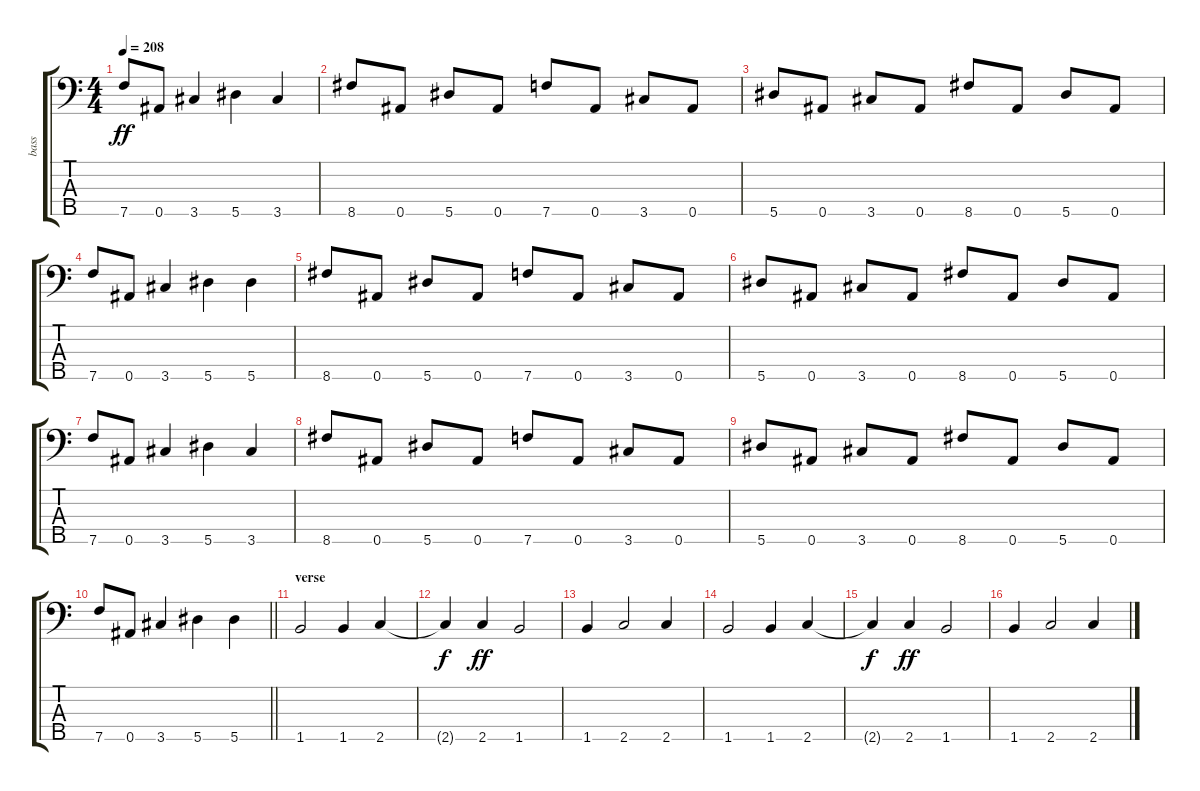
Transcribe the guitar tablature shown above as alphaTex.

\track ("bass" "bass") {instrument slapbass1}
\staff {score tabs}
\tuning (G3 Eb3 Bb2 F2 Bb1) {hide}
\ts (4 4)
\tempo 208
\clef f4
\ks c
7.5.8{dy ff} 0.5.8 3.5.4 5.5.4 3.5.4 |
8.5.8 0.5.8 5.5.8 0.5.8 7.5.8 0.5.8 3.5.8 0.5.8 |
5.5.8 0.5.8 3.5.8 0.5.8 8.5.8 0.5.8 5.5.8 0.5.8 |
7.5.8 0.5.8 3.5.4 5.5.4 5.5.4 |
8.5.8 0.5.8 5.5.8 0.5.8 7.5.8 0.5.8 3.5.8 0.5.8 |
5.5.8 0.5.8 3.5.8 0.5.8 8.5.8 0.5.8 5.5.8 0.5.8 |
7.5.8 0.5.8 3.5.4 5.5.4 3.5.4 |
8.5.8 0.5.8 5.5.8 0.5.8 7.5.8 0.5.8 3.5.8 0.5.8 |
5.5.8 0.5.8 3.5.8 0.5.8 8.5.8 0.5.8 5.5.8 0.5.8 |
\barLineRight lightlight
7.5.8 0.5.8 3.5.4 5.5.4 5.5.4 |
\section ("" "verse")
1.5.2 1.5.4 2.5.4 |
2.5{t}.4{dy f} 2.5.4{dy ff} 1.5.2 |
1.5.4 2.5.2 2.5.4 |
1.5.2 1.5.4 2.5.4 |
2.5{t}.4{dy f} 2.5.4{dy ff} 1.5.2 |
1.5.4 2.5.2 2.5.4
